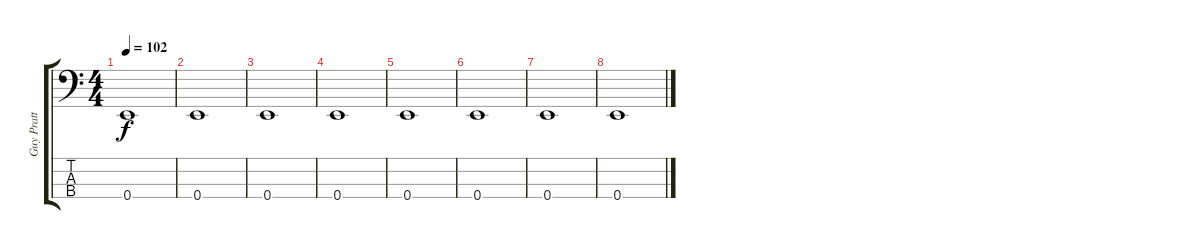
\track ("Guy Pratt" "Guy Pratt") {instrument electricbassfinger}
\staff {score tabs}
\tuning (G2 D2 A1 E1) {hide}
\ts (4 4)
\tempo 102
\clef f4
\ks c
0.4.1{dy f} |
0.4.1 |
0.4.1 |
0.4.1 |
0.4.1 |
0.4.1 |
0.4.1 |
0.4.1
